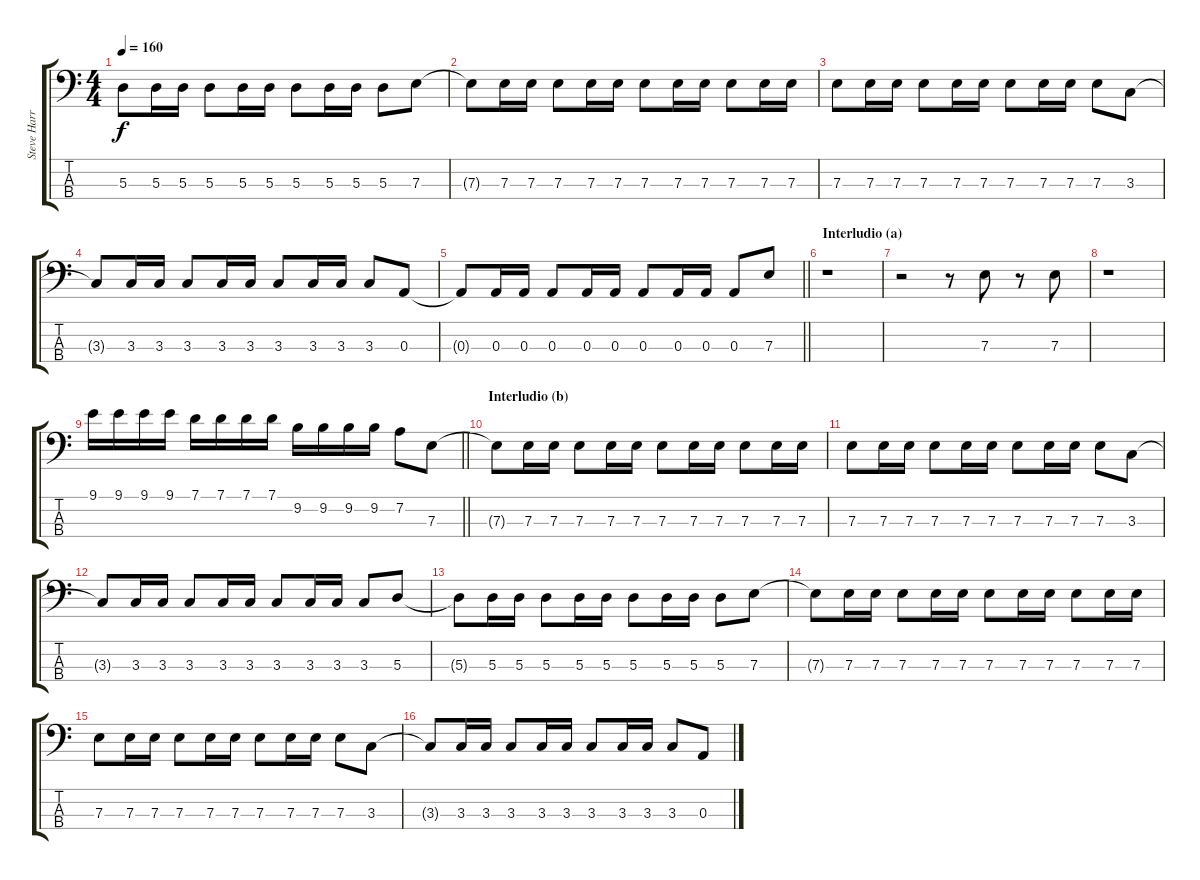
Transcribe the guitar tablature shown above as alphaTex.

\track ("Steve Harris" "Steve Harr") {instrument electricbassfinger}
\staff {score tabs}
\tuning (G2 D2 A1 E1) {hide}
\ts (4 4)
\tempo 160
\clef f4
\ks c
5.3{t}.8{dy f} 5.3.16 5.3.16 5.3.8 5.3.16 5.3.16 5.3.8 5.3.16 5.3.16 5.3.8 7.3.8 |
7.3{t}.8 7.3.16 7.3.16 7.3.8 7.3.16 7.3.16 7.3.8 7.3.16 7.3.16 7.3.8 7.3.16 7.3.16 |
7.3.8 7.3.16 7.3.16 7.3.8 7.3.16 7.3.16 7.3.8 7.3.16 7.3.16 7.3.8 3.3.8 |
3.3{t}.8 3.3.16 3.3.16 3.3.8 3.3.16 3.3.16 3.3.8 3.3.16 3.3.16 3.3.8 0.3.8 |
\barLineRight lightlight
0.3{t}.8 0.3.16 0.3.16 0.3.8 0.3.16 0.3.16 0.3.8 0.3.16 0.3.16 0.3.8 7.3.8 |
\section ("" "Interludio (a)")
r.1 |
r.2 r.8 7.3.8 r.8 7.3.8 |
r.1 |
\barLineRight lightlight
9.1.16 9.1.16 9.1.16 9.1.16 7.1.16 7.1.16 7.1.16 7.1.16 9.2.16 9.2.16 9.2.16 9.2.16 7.2.8 7.3.8 |
\section ("" "Interludio (b)")
7.3{t}.8 7.3.16 7.3.16 7.3.8 7.3.16 7.3.16 7.3.8 7.3.16 7.3.16 7.3.8 7.3.16 7.3.16 |
7.3.8 7.3.16 7.3.16 7.3.8 7.3.16 7.3.16 7.3.8 7.3.16 7.3.16 7.3.8 3.3.8 |
3.3{t}.8 3.3.16 3.3.16 3.3.8 3.3.16 3.3.16 3.3.8 3.3.16 3.3.16 3.3.8 5.3.8 |
5.3{t}.8 5.3.16 5.3.16 5.3.8 5.3.16 5.3.16 5.3.8 5.3.16 5.3.16 5.3.8 7.3.8 |
7.3{t}.8 7.3.16 7.3.16 7.3.8 7.3.16 7.3.16 7.3.8 7.3.16 7.3.16 7.3.8 7.3.16 7.3.16 |
7.3.8 7.3.16 7.3.16 7.3.8 7.3.16 7.3.16 7.3.8 7.3.16 7.3.16 7.3.8 3.3.8 |
3.3{t}.8 3.3.16 3.3.16 3.3.8 3.3.16 3.3.16 3.3.8 3.3.16 3.3.16 3.3.8 0.3.8
